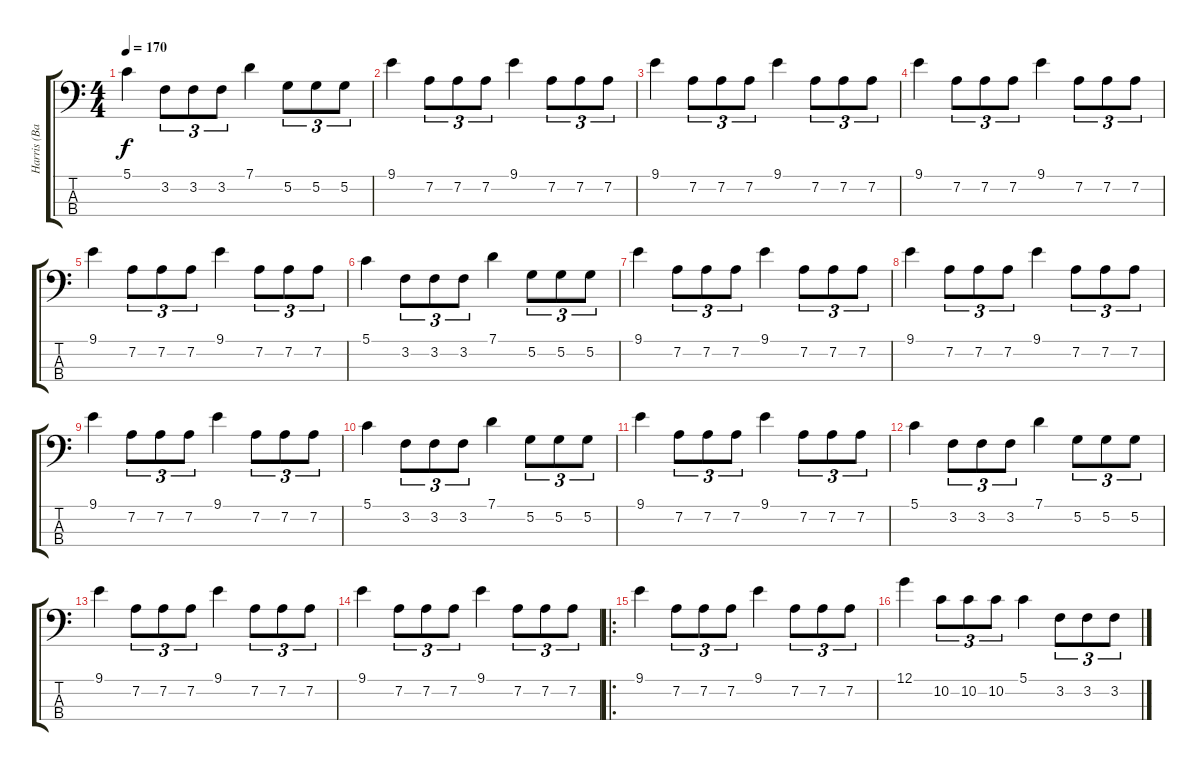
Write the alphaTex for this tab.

\track ("Harris (Bass)" "Harris (Ba") {instrument electricbassfinger}
\staff {score tabs}
\tuning (G2 D2 A1 E1) {hide}
\ts (4 4)
\tempo 170
\clef f4
\ks c
5.1.4{dy f} 3.2.8{tu (3 2)} 3.2.8{tu (3 2)} 3.2.8{tu (3 2)} 7.1.4 5.2.8{tu (3 2)} 5.2.8{tu (3 2)} 5.2.8{tu (3 2)} |
9.1.4 7.2.8{tu (3 2)} 7.2.8{tu (3 2)} 7.2.8{tu (3 2)} 9.1.4 7.2.8{tu (3 2)} 7.2.8{tu (3 2)} 7.2.8{tu (3 2)} |
9.1.4 7.2.8{tu (3 2)} 7.2.8{tu (3 2)} 7.2.8{tu (3 2)} 9.1.4 7.2.8{tu (3 2)} 7.2.8{tu (3 2)} 7.2.8{tu (3 2)} |
9.1.4 7.2.8{tu (3 2)} 7.2.8{tu (3 2)} 7.2.8{tu (3 2)} 9.1.4 7.2.8{tu (3 2)} 7.2.8{tu (3 2)} 7.2.8{tu (3 2)} |
9.1.4 7.2.8{tu (3 2)} 7.2.8{tu (3 2)} 7.2.8{tu (3 2)} 9.1.4 7.2.8{tu (3 2)} 7.2.8{tu (3 2)} 7.2.8{tu (3 2)} |
5.1.4 3.2.8{tu (3 2)} 3.2.8{tu (3 2)} 3.2.8{tu (3 2)} 7.1.4 5.2.8{tu (3 2)} 5.2.8{tu (3 2)} 5.2.8{tu (3 2)} |
9.1.4 7.2.8{tu (3 2)} 7.2.8{tu (3 2)} 7.2.8{tu (3 2)} 9.1.4 7.2.8{tu (3 2)} 7.2.8{tu (3 2)} 7.2.8{tu (3 2)} |
9.1.4 7.2.8{tu (3 2)} 7.2.8{tu (3 2)} 7.2.8{tu (3 2)} 9.1.4 7.2.8{tu (3 2)} 7.2.8{tu (3 2)} 7.2.8{tu (3 2)} |
9.1.4 7.2.8{tu (3 2)} 7.2.8{tu (3 2)} 7.2.8{tu (3 2)} 9.1.4 7.2.8{tu (3 2)} 7.2.8{tu (3 2)} 7.2.8{tu (3 2)} |
5.1.4 3.2.8{tu (3 2)} 3.2.8{tu (3 2)} 3.2.8{tu (3 2)} 7.1.4 5.2.8{tu (3 2)} 5.2.8{tu (3 2)} 5.2.8{tu (3 2)} |
9.1.4 7.2.8{tu (3 2)} 7.2.8{tu (3 2)} 7.2.8{tu (3 2)} 9.1.4 7.2.8{tu (3 2)} 7.2.8{tu (3 2)} 7.2.8{tu (3 2)} |
5.1.4 3.2.8{tu (3 2)} 3.2.8{tu (3 2)} 3.2.8{tu (3 2)} 7.1.4 5.2.8{tu (3 2)} 5.2.8{tu (3 2)} 5.2.8{tu (3 2)} |
9.1.4 7.2.8{tu (3 2)} 7.2.8{tu (3 2)} 7.2.8{tu (3 2)} 9.1.4 7.2.8{tu (3 2)} 7.2.8{tu (3 2)} 7.2.8{tu (3 2)} |
9.1.4 7.2.8{tu (3 2)} 7.2.8{tu (3 2)} 7.2.8{tu (3 2)} 9.1.4 7.2.8{tu (3 2)} 7.2.8{tu (3 2)} 7.2.8{tu (3 2)} |
\ro
9.1.4 7.2.8{tu (3 2)} 7.2.8{tu (3 2)} 7.2.8{tu (3 2)} 9.1.4 7.2.8{tu (3 2)} 7.2.8{tu (3 2)} 7.2.8{tu (3 2)} |
12.1.4 10.2.8{tu (3 2)} 10.2.8{tu (3 2)} 10.2.8{tu (3 2)} 5.1.4 3.2.8{tu (3 2)} 3.2.8{tu (3 2)} 3.2.8{tu (3 2)}
